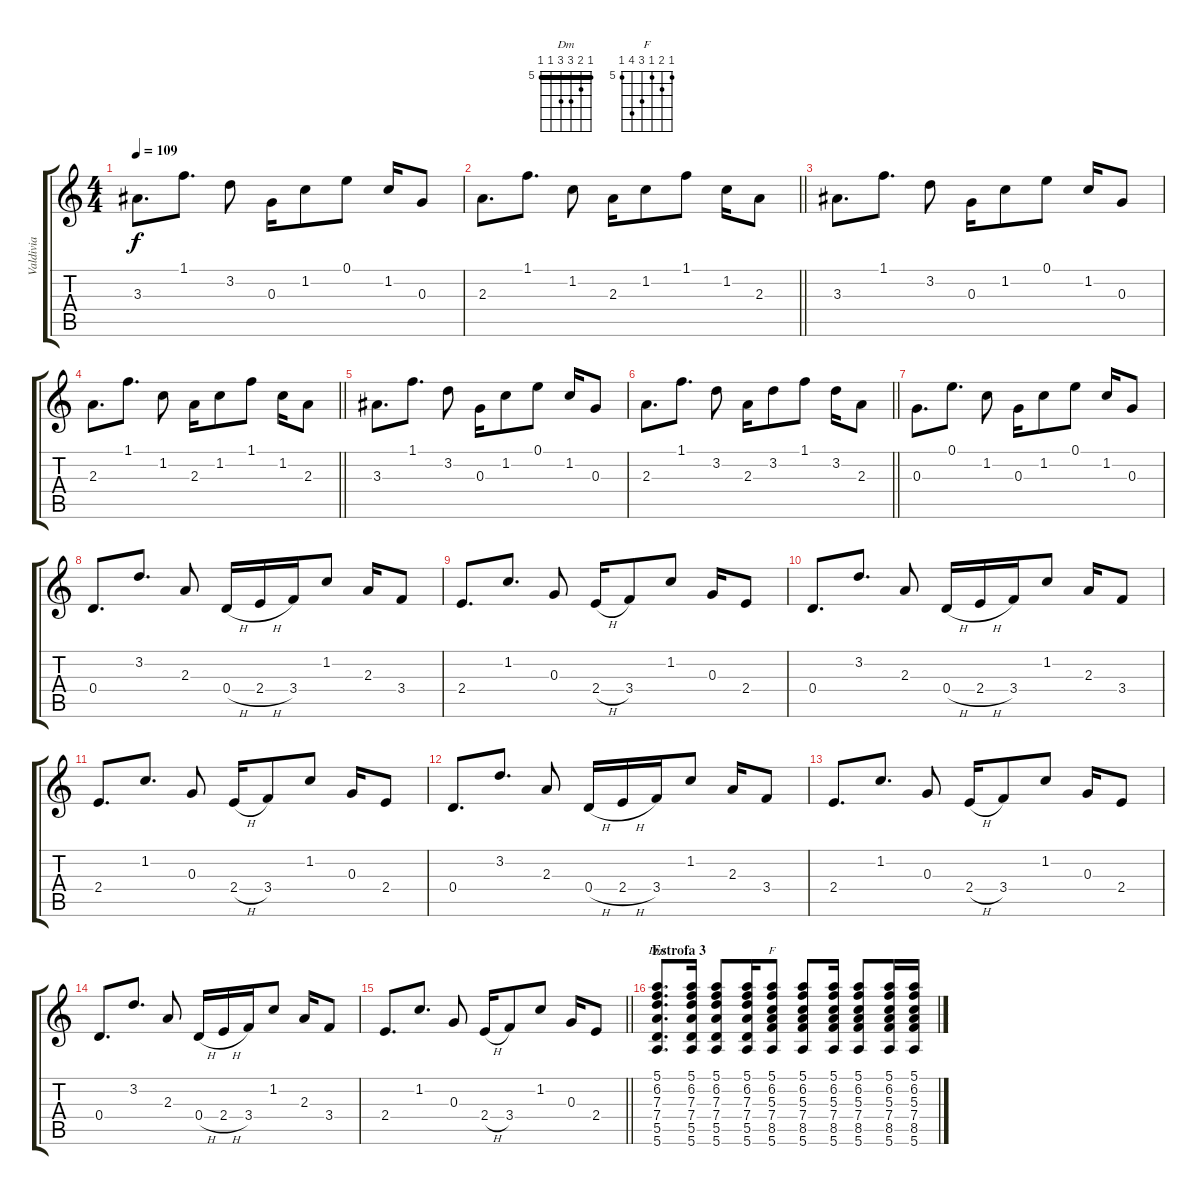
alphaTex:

\track ("Valdivia" "Valdivia") {instrument acousticguitarsteel}
\staff {score tabs}
\tuning (E4 B3 G3 D3 A2 E2) {hide}
\chord ("Dm" 5 6 7 7 5 5) {firstfret 5 barre 5}
\chord ("F" 5 6 5 7 8 5) {firstfret 5}
\ts (4 4)
\tempo 109
\clef g2
\ks c
3.3.8{d dy f} 1.1.8{d} 3.2.8 0.3.16 1.2.8 0.1.8 1.2.16 0.3.8 |
\barLineRight lightlight
2.3.8{d} 1.1.8{d} 1.2.8 2.3.16 1.2.8 1.1.8 1.2.16 2.3.8 |
3.3.8{d} 1.1.8{d} 3.2.8 0.3.16 1.2.8 0.1.8 1.2.16 0.3.8 |
\barLineRight lightlight
2.3.8{d} 1.1.8{d} 1.2.8 2.3.16 1.2.8 1.1.8 1.2.16 2.3.8 |
3.3.8{d} 1.1.8{d} 3.2.8 0.3.16 1.2.8 0.1.8 1.2.16 0.3.8 |
\barLineRight lightlight
2.3.8{d} 1.1.8{d} 3.2.8 2.3.16 3.2.8 1.1.8 3.2.16 2.3.8 |
0.3.8{d} 0.1.8{d} 1.2.8 0.3.16 1.2.8 0.1.8 1.2.16 0.3.8 |
0.4.8{d} 3.2.8{d} 2.3.8 0.4{h}.16 2.4{h}.16 3.4.16 1.2.8 2.3.16 3.4.8 |
2.4.8{d} 1.2.8{d} 0.3.8 2.4{h}.16 3.4.8 1.2.8 0.3.16 2.4.8 |
0.4.8{d} 3.2.8{d} 2.3.8 0.4{h}.16 2.4{h}.16 3.4.16 1.2.8 2.3.16 3.4.8 |
2.4.8{d} 1.2.8{d} 0.3.8 2.4{h}.16 3.4.8 1.2.8 0.3.16 2.4.8 |
0.4.8{d} 3.2.8{d} 2.3.8 0.4{h}.16 2.4{h}.16 3.4.16 1.2.8 2.3.16 3.4.8 |
2.4.8{d} 1.2.8{d} 0.3.8 2.4{h}.16 3.4.8 1.2.8 0.3.16 2.4.8 |
0.4.8{d} 3.2.8{d} 2.3.8 0.4{h}.16 2.4{h}.16 3.4.16 1.2.8 2.3.16 3.4.8 |
\barLineRight lightlight
2.4.8{d} 1.2.8{d} 0.3.8 2.4{h}.16 3.4.8 1.2.8 0.3.16 2.4.8 |
\section ("" "Estrofa 3")
(5.1 6.2 7.3 7.4 5.5 5.6).8{d ch "Dm" volume 6} (5.1 6.2 7.3 7.4 5.5 5.6).16 (5.1 6.2 7.3 7.4 5.5 5.6).8 (5.1 6.2 7.3 7.4 5.5 5.6).16 (5.1 6.2 5.3 7.4 8.5 5.6).8{ch "F"} (5.1 6.2 5.3 7.4 8.5 5.6).8 (5.1 6.2 5.3 7.4 8.5 5.6).16 (5.1 6.2 5.3 7.4 8.5 5.6).8 (5.1 6.2 5.3 7.4 8.5 5.6).16 (5.1 6.2 5.3 7.4 8.5 5.6).16
